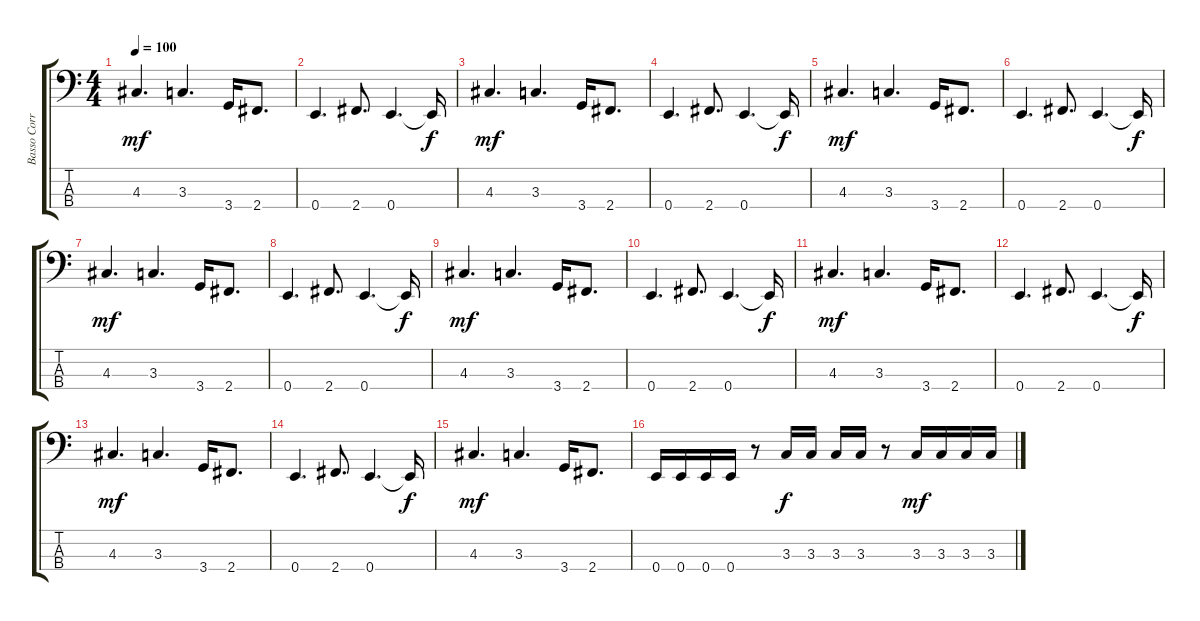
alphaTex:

\track ("Basso Corretto" "Basso Corr") {solo instrument electricbassfinger}
\staff {score tabs}
\tuning (G2 D2 A1 E1) {hide}
\ts (4 4)
\tempo 100
\clef f4
\ks c
4.3.4{d dy mf} 3.3.4{d} 3.4.16 2.4.8{d} |
0.4.4{d} 2.4.8{d} 0.4.4{d} 0.4{t}.16{dy f} |
4.3.4{d dy mf} 3.3.4{d} 3.4.16 2.4.8{d} |
0.4.4{d} 2.4.8{d} 0.4.4{d} 0.4{t}.16{dy f} |
4.3.4{d dy mf} 3.3.4{d} 3.4.16 2.4.8{d} |
0.4.4{d} 2.4.8{d} 0.4.4{d} 0.4{t}.16{dy f} |
4.3.4{d dy mf} 3.3.4{d} 3.4.16 2.4.8{d} |
0.4.4{d} 2.4.8{d} 0.4.4{d} 0.4{t}.16{dy f} |
4.3.4{d dy mf} 3.3.4{d} 3.4.16 2.4.8{d} |
0.4.4{d} 2.4.8{d} 0.4.4{d} 0.4{t}.16{dy f} |
4.3.4{d dy mf} 3.3.4{d} 3.4.16 2.4.8{d} |
0.4.4{d} 2.4.8{d} 0.4.4{d} 0.4{t}.16{dy f} |
4.3.4{d dy mf} 3.3.4{d} 3.4.16 2.4.8{d} |
0.4.4{d} 2.4.8{d} 0.4.4{d} 0.4{t}.16{dy f} |
4.3.4{d dy mf} 3.3.4{d} 3.4.16 2.4.8{d} |
0.4.16 0.4.16 0.4.16 0.4.16 r.8 3.3.16{dy f} 3.3.16 3.3.16 3.3.16 r.8 3.3.16{dy mf} 3.3.16 3.3.16 3.3.16
